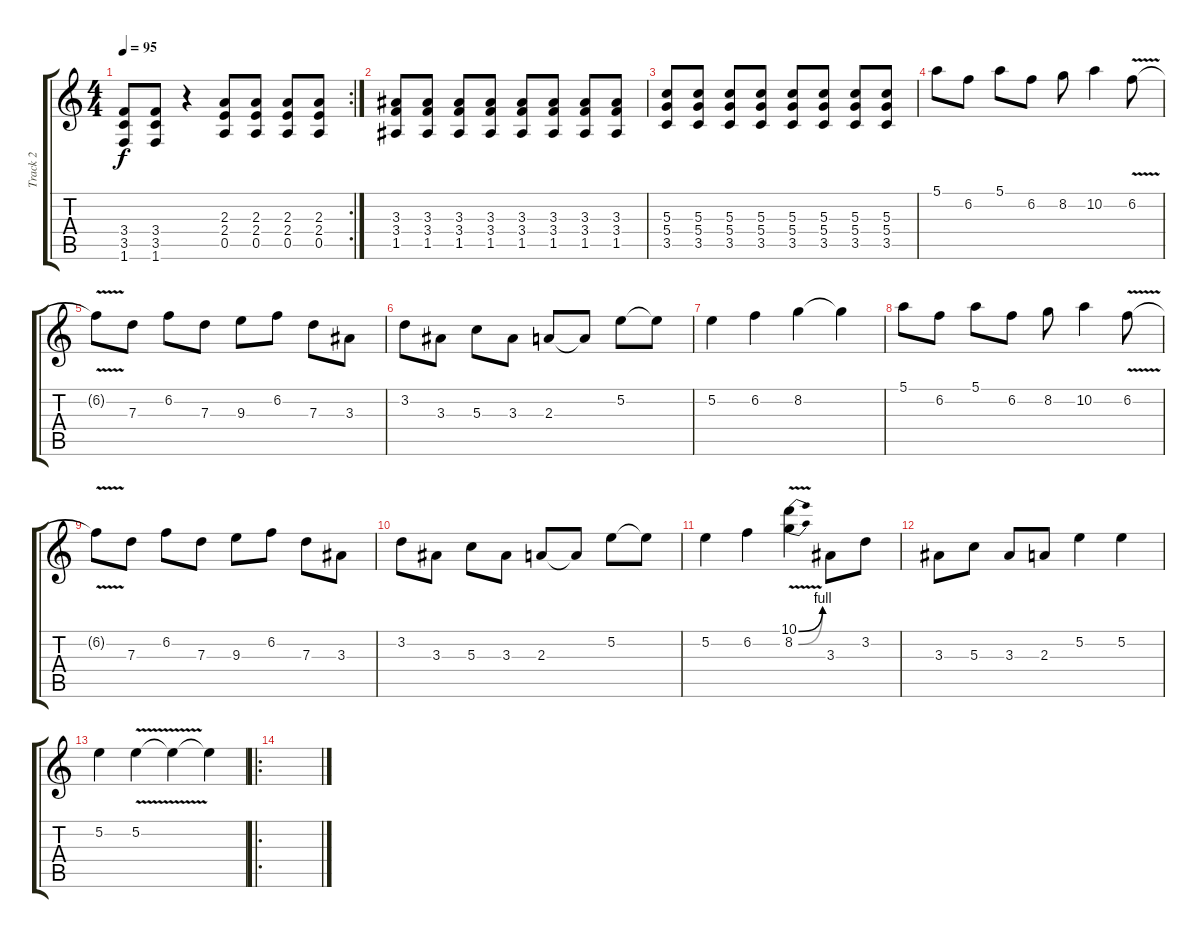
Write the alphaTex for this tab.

\track ("Track 2" "Track 2") {instrument acousticguitarsteel}
\staff {score tabs}
\tuning (E4 B3 G3 D3 A2 E2) {hide}
\rc 2
\ts (4 4)
\tempo 95
\clef g2
\ks c
(3.4 3.5 1.6).8{dy f} (3.4 3.5 1.6).8 r.4 (2.3 2.4 0.5).8 (2.3 2.4 0.5).8 (2.3 2.4 0.5).8 (2.3 2.4 0.5).8 |
(3.3 3.4 1.5).8 (3.3 3.4 1.5).8 (3.3 3.4 1.5).8 (3.3 3.4 1.5).8 (3.3 3.4 1.5).8 (3.3 3.4 1.5).8 (3.3 3.4 1.5).8 (3.3 3.4 1.5).8 |
(5.3 5.4 3.5).8 (5.3 5.4 3.5).8 (5.3 5.4 3.5).8 (5.3 5.4 3.5).8 (5.3 5.4 3.5).8 (5.3 5.4 3.5).8 (5.3 5.4 3.5).8 (5.3 5.4 3.5).8 |
5.1.8 6.2.8 5.1.8 6.2.8 8.2.8 10.2.4 6.2{v}.8 |
6.2{t}.8 7.3.8 6.2.8 7.3.8 9.3.8 6.2.8 7.3.8 3.3.8 |
3.2.8 3.3.8 5.3.8 3.3.8 2.3.8 2.3{t}.8 5.2.8 5.2{t}.8 |
5.2.4 6.2.4 8.2.4 8.2{t}.4 |
5.1.8 6.2.8 5.1.8 6.2.8 8.2.8 10.2.4 6.2{v}.8 |
6.2{t}.8 7.3.8 6.2.8 7.3.8 9.3.8 6.2.8 7.3.8 3.3.8 |
3.2.8 3.3.8 5.3.8 3.3.8 2.3.8 2.3{t}.8 5.2.8 5.2{t}.8 |
5.2.4 6.2.4 (10.1{be (bend 0 0 60 4)} 8.2{be (bend 0 0 60 4) v}).4 3.3.8 3.2.8 |
3.3.8 5.3.8 3.3.8 2.3.8 5.2.4 5.2.4 |
5.2.4 5.2{v}.4 5.2{t}.4 5.2{t}.4 |
\ro
